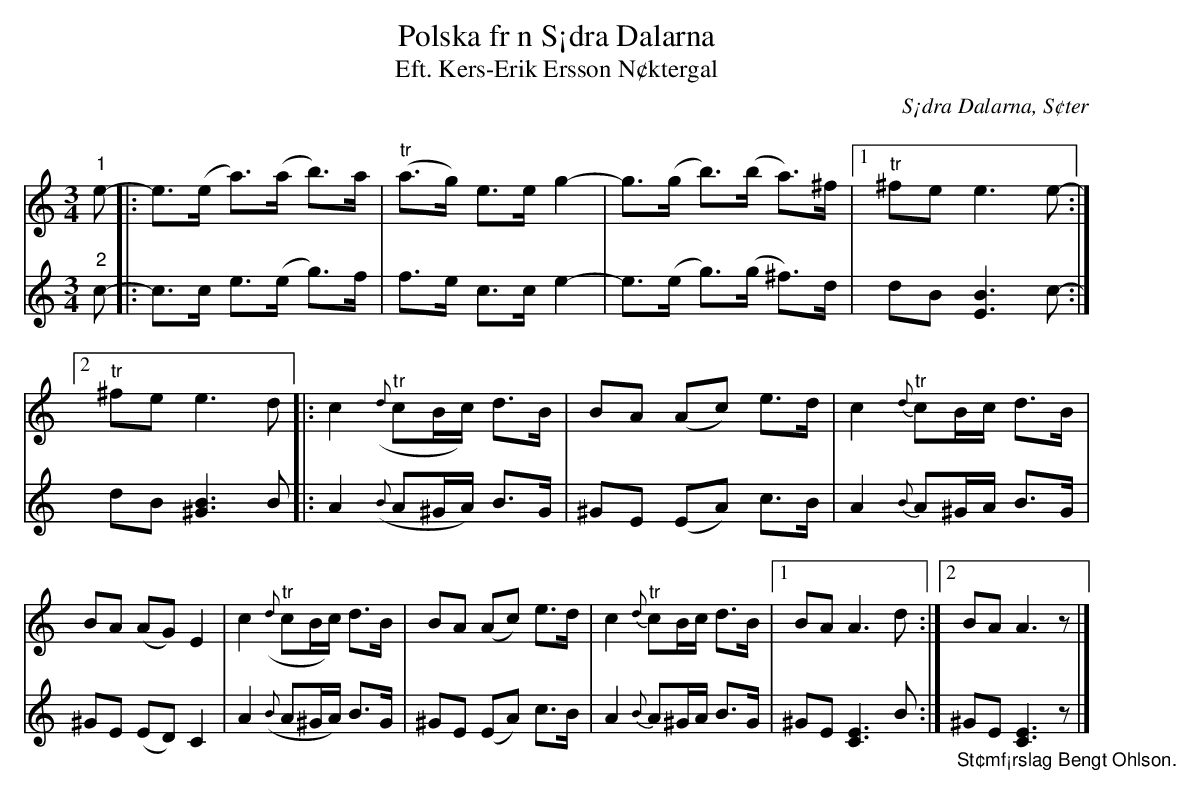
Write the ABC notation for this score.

X:1
T:Polska fr n S¡dra Dalarna
T:Eft. Kers-Erik Ersson N¢ktergal
O:S¡dra Dalarna, S¢ter
Q:90
L:1/8
M:3/4
K:Am
V:1
"^1" e- [|: e>(e a>)(a b>)a |"^tr" (a>g) e>e g2- | g>(g b>)(b a>)^f |1"^tr" ^fe e3 e- :|]2
"^tr" ^fe e3 d [|: c2({d}"^tr" cB/c/) d>B | BA (Ac) e>d | c2{d}"^tr" cB/c/ d>B | BA (AG) E2 |
c2({d}"^tr" cB/c/) d>B | BA (Ac) e>d | c2{d}"^tr" cB/c/ d>B |1 BA A3 d :|]2 BA A3 z |]
V:2
"^2" c-  [|:  c>c e>(e g>)f  |  f>e c>c e2-  |  e>(e g>)(g ^f>)d  |1  dB [EB]3 c-  :|]2  dB [^GB]3 B  [|:
A2({B} A^G/A/) B>G  |  ^GE (EA) c>B  |  A2{B} A^G/A/ B>G  |  ^GE (ED) C2  |  A2({B} A^G/A/) B>G  |
^GE (EA) c>B  |  A2{B} A^G/A/ B>G  |1  ^GE [CE]3 B  :|]2 "_St¢mf¡rslag Bengt Ohlson." ^GE [CE]3 z  |]
